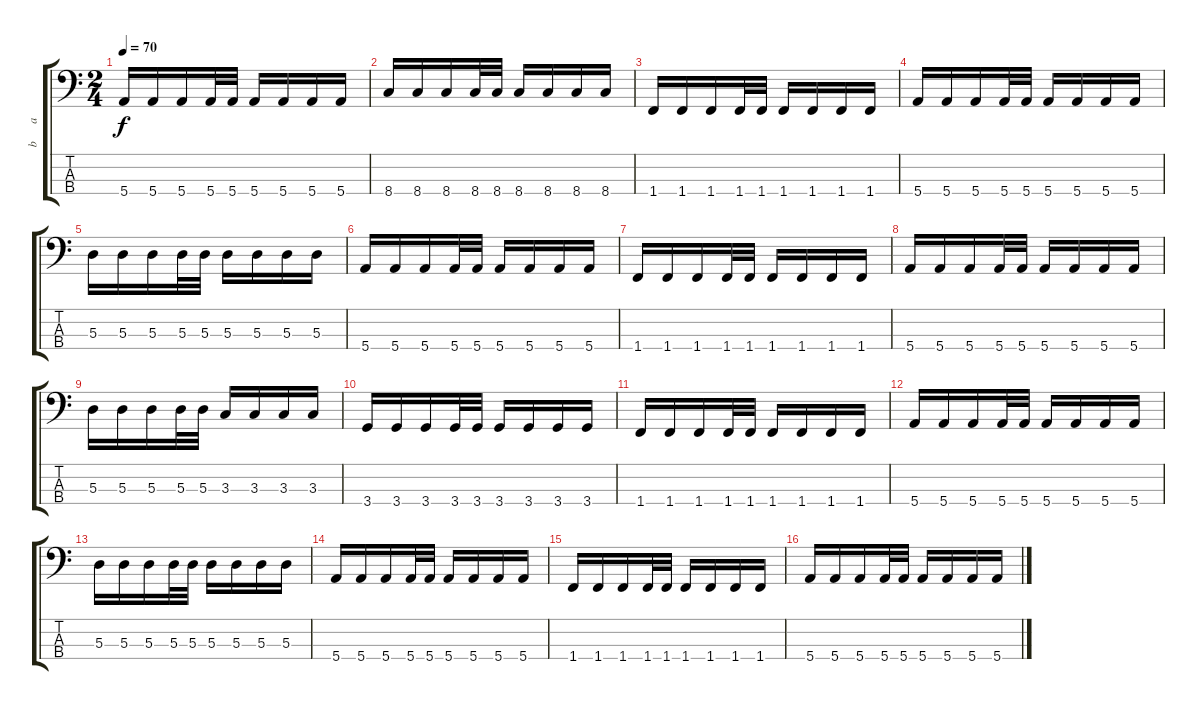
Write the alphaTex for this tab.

\track ("b      a       s      s" "b      a  ") {instrument electricbassfinger}
\staff {score tabs}
\tuning (G2 D2 A1 E1) {hide}
\ts (2 4)
\tempo 70
\clef f4
\ks c
5.4.16{dy f} 5.4.16 5.4.16 5.4.32 5.4.32 5.4.16 5.4.16 5.4.16 5.4.16 |
8.4.16 8.4.16 8.4.16 8.4.32 8.4.32 8.4.16 8.4.16 8.4.16 8.4.16 |
1.4.16 1.4.16 1.4.16 1.4.32 1.4.32 1.4.16 1.4.16 1.4.16 1.4.16 |
5.4.16 5.4.16 5.4.16 5.4.32 5.4.32 5.4.16 5.4.16 5.4.16 5.4.16 |
5.3.16 5.3.16 5.3.16 5.3.32 5.3.32 5.3.16 5.3.16 5.3.16 5.3.16 |
5.4.16 5.4.16 5.4.16 5.4.32 5.4.32 5.4.16 5.4.16 5.4.16 5.4.16 |
1.4.16 1.4.16 1.4.16 1.4.32 1.4.32 1.4.16 1.4.16 1.4.16 1.4.16 |
5.4.16 5.4.16 5.4.16 5.4.32 5.4.32 5.4.16 5.4.16 5.4.16 5.4.16 |
5.3.16 5.3.16 5.3.16 5.3.32 5.3.32 3.3.16 3.3.16 3.3.16 3.3.16 |
3.4.16 3.4.16 3.4.16 3.4.32 3.4.32 3.4.16 3.4.16 3.4.16 3.4.16 |
1.4.16 1.4.16 1.4.16 1.4.32 1.4.32 1.4.16 1.4.16 1.4.16 1.4.16 |
5.4.16 5.4.16 5.4.16 5.4.32 5.4.32 5.4.16 5.4.16 5.4.16 5.4.16 |
5.3.16 5.3.16 5.3.16 5.3.32 5.3.32 5.3.16 5.3.16 5.3.16 5.3.16 |
5.4.16 5.4.16 5.4.16 5.4.32 5.4.32 5.4.16 5.4.16 5.4.16 5.4.16 |
1.4.16 1.4.16 1.4.16 1.4.32 1.4.32 1.4.16 1.4.16 1.4.16 1.4.16 |
5.4.16 5.4.16 5.4.16 5.4.32 5.4.32 5.4.16 5.4.16 5.4.16 5.4.16
